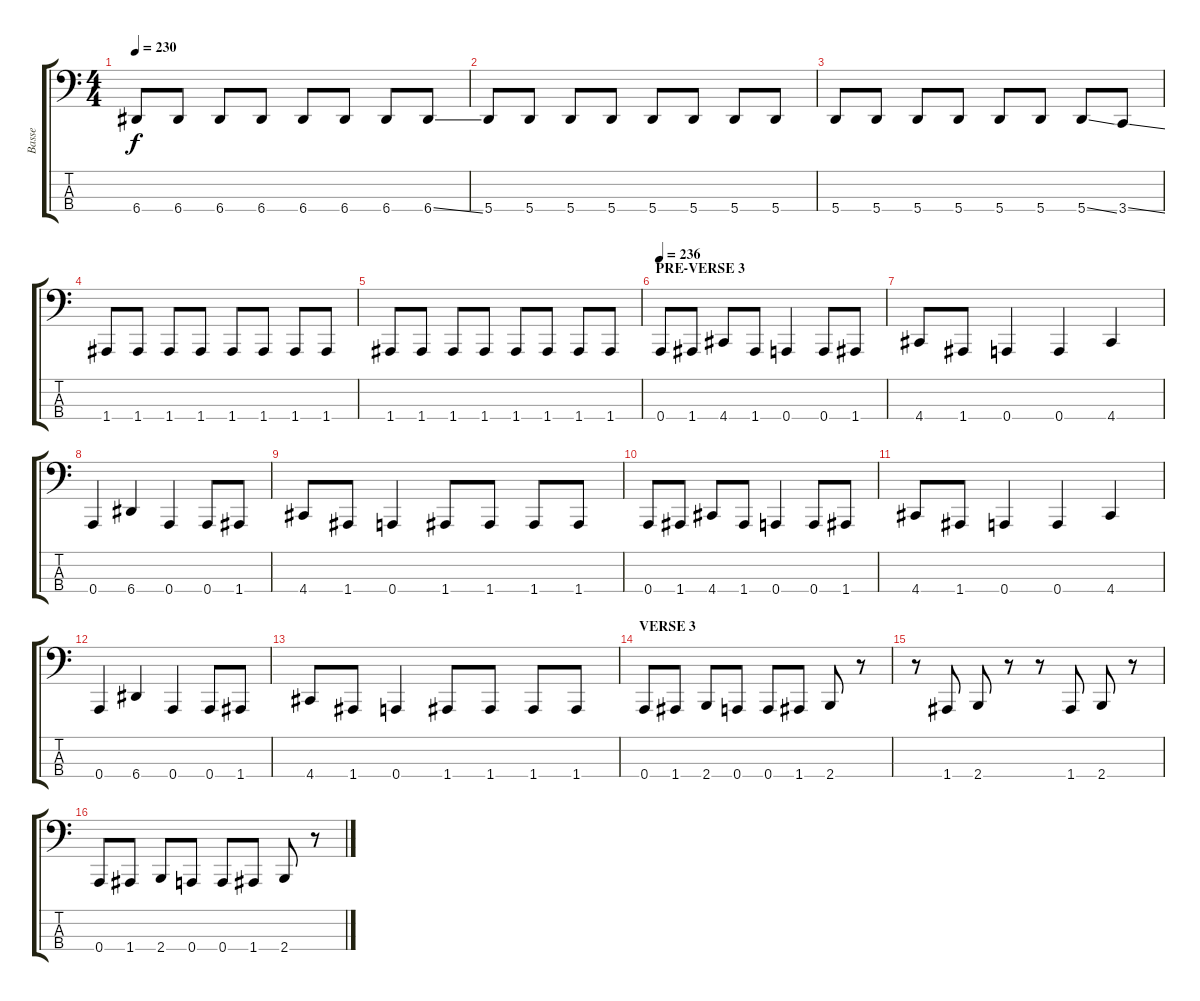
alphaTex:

\track ("Basse" "Basse") {instrument slapbass2}
\staff {score tabs}
\tuning (C2 G2 D1 A0) {hide}
\ts (4 4)
\tempo 230
\clef f4
\ks c
6.4.8{dy f} 6.4.8 6.4.8 6.4.8 6.4.8 6.4.8 6.4.8 6.4{ss}.8 |
5.4.8 5.4.8 5.4.8 5.4.8 5.4.8 5.4.8 5.4.8 5.4.8 |
5.4.8 5.4.8 5.4.8 5.4.8 5.4.8 5.4.8 5.4{ss}.8 3.4{ss}.8 |
1.4.8 1.4.8 1.4.8 1.4.8 1.4.8 1.4.8 1.4.8 1.4.8 |
1.4.8 1.4.8 1.4.8 1.4.8 1.4.8 1.4.8 1.4.8 1.4.8 |
\section ("" "PRE-VERSE 3")
\tempo 236
0.4.8 1.4.8 4.4.8 1.4.8 0.4.4 0.4.8 1.4.8 |
4.4.8 1.4.8 0.4.4 0.4.4 4.4.4 |
0.4.4 6.4.4 0.4.4 0.4.8 1.4.8 |
4.4.8 1.4.8 0.4.4 1.4.8 1.4.8 1.4.8 1.4.8 |
0.4.8 1.4.8 4.4.8 1.4.8 0.4.4 0.4.8 1.4.8 |
4.4.8 1.4.8 0.4.4 0.4.4 4.4.4 |
0.4.4 6.4.4 0.4.4 0.4.8 1.4.8 |
4.4.8 1.4.8 0.4.4 1.4.8 1.4.8 1.4.8 1.4.8 |
\section ("" "VERSE 3")
0.4.8 1.4.8 2.4.8 0.4.8 0.4.8 1.4.8 2.4.8 r.8 |
r.8 1.4.8 2.4.8 r.8 r.8 1.4.8 2.4.8 r.8 |
0.4.8 1.4.8 2.4.8 0.4.8 0.4.8 1.4.8 2.4.8 r.8
